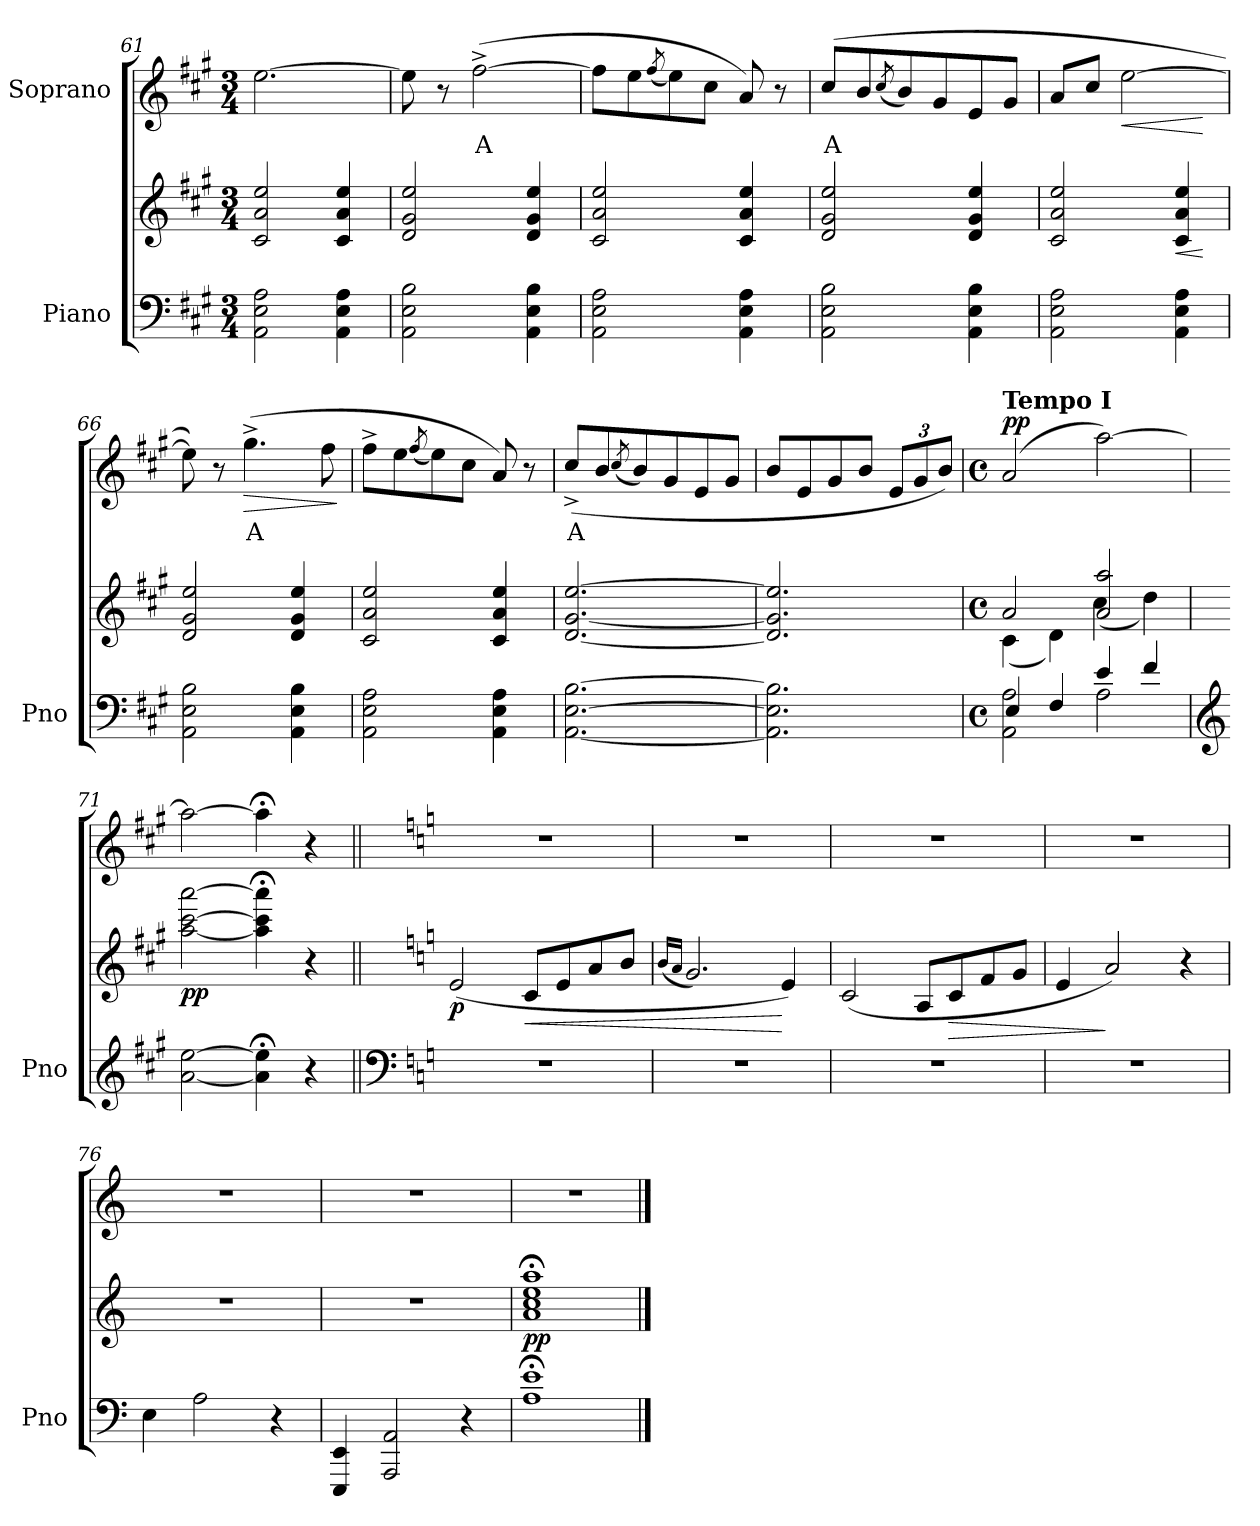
**kern	**kern	**dynam	**kern	**text	**dynam
*part2	*part2	*part2	*part1	*part1	*part1
*staff3	*staff2	*staff2/3	*staff1	*staff1	*staff1
*I"Piano	*	*	*I"Soprano	*	*
*I'Pno	*	*	*	*	*
*clefF4	*clefG2	*	*clefG2	*	*
*k[f#c#g#]	*k[f#c#g#]	*	*k[f#c#g#]	*	*
*M3/4	*M3/4	*	*M3/4	*	*
=61	=61	=61	=61	=61	=61
2AA\ 2E\ 2A\	2c#/ 2a/ 2ee/	.	[2.ee\	.	.
4AA\ 4E\ 4A\	4c#/ 4a/ 4ee/	.	.	.	.
=62	=62	=62	=62	=62	=62
2AA\ 2E\ 2B\	2d/ 2g#/ 2ee/	.	8ee\]	.	.
.	.	.	8r	.	.
.	.	.	([2ff#^\	A	.
4AA\ 4E\ 4B\	4d/ 4g#/ 4ee/	.	.	.	.
=63	=63	=63	=63	=63	=63
2AA\ 2E\ 2A\	2c#/ 2a/ 2ee/	.	8ff#\L]	.	.
.	.	.	8ee\	.	.
.	.	.	(8qff#/	.	.
.	.	.	8ee\)	.	.
.	.	.	8cc#\J	.	.
4AA\ 4E\ 4A\	4c#/ 4a/ 4ee/	.	8a/)	.	.
.	.	.	8r	.	.
=64	=64	=64	=64	=64	=64
2AA\ 2E\ 2B\	2d/ 2g#/ 2ee/	.	(8cc#/L	A	.
.	.	.	8b/	.	.
.	.	.	(8qcc#/	.	.
.	.	.	8b/)	.	.
.	.	.	8g#/	.	.
4AA\ 4E\ 4B\	4d/ 4g#/ 4ee/	.	8e/	.	.
.	.	.	8g#/J	.	.
=65	=65	=65	=65	=65	=65
2AA\ 2E\ 2A\	2c#/ 2a/ 2ee/	.	8a/L	.	.
.	.	.	8cc#/J	.	.
!	!	!	!	!	!LO:HP:b
.	.	.	[2ee\	.	<
!	!	!LO:HP:b	!	!	!
4AA\ 4E\ 4A\	4c#/ 4a/ 4ee/	<	.	.	.
.	.	[	.	.	[
!!LO:LB:g=z
=66	=66	=66	=66	=66	=66
2AA\ 2E\ 2B\	2d/ 2g#/ 2ee/	.	8ee\])	.	.
.	.	.	8r	.	.
!	!	!	!	!	!LO:HP:b
.	.	.	(4.gg#^\	A	>
4AA\ 4E\ 4B\	4d/ 4g#/ 4ee/	.	.	.	.
.	.	.	8ff#\	.	.
.	.	.	.	.	]
=67	=67	=67	=67	=67	=67
2AA\ 2E\ 2A\	2c#/ 2a/ 2ee/	.	8ff#^\L	.	.
.	.	.	8ee\	.	.
.	.	.	(8qff#/	.	.
.	.	.	8ee\)	.	.
.	.	.	8cc#\J	.	.
4AA\ 4E\ 4A\	4c#/ 4a/ 4ee/	.	8a/)	.	.
.	.	.	8r	.	.
=68	=68	=68	=68	=68	=68
[2.AA\ [2.E\ [2.B\	[2.d/ [2.g#/ [2.ee/	.	(8cc#^/L	A	.
.	.	.	8b/	.	.
.	.	.	(8qcc#/	.	.
.	.	.	8b/)	.	.
.	.	.	8g#/	.	.
.	.	.	8e/	.	.
.	.	.	8g#/J	.	.
=69	=69	=69	=69	=69	=69
*	*	*	*MM110	*	*
2.AA\] 2.E\] 2.B\]	2.d/] 2.g#/] 2.ee/]	.	8b/L	.	.
.	.	.	8e/	.	.
*	*	*	*MM100	*	*
.	.	.	8g#/	.	.
.	.	.	8b/J	.	.
*	*	*	*Xbrackettup	*	*
*	*	*	*MM80	*	*
.	.	.	12e/L	.	.
.	.	.	12g#/	.	.
.	.	.	12b/J)	.	.
=70	=70	=70	=70	=70	=70
*M4/4	*M4/4	*	*M4/4	*	*
*met(c)	*met(c)	*	*met(c)	*	*
*^	*^	*	*	*	*
!	!	!	!	!	!LO:TX:a:B:t=Tempo I	!	!
!	!	!	!	!	!	!	!LO:DY:a
2AA\ 2A\	4E/	2a/	(4c#\	.	(2a/	.	pp
.	4F#/	.	4d\)	.	.	.	.
2A\	4e/	2a/ 2aa/	(>4cc#\	.	[2aa\)	.	.
.	4f#/	.	4dd\)	.	.	.	.
*v	*v	*	*	*	*	*	*
*	*v	*v	*	*	*	*
=71	=71	=71	=71	=71	=71
*clefG2	*	*	*	*	*
*^	*^	*	*	*	*
!	!	!	!	!LO:DY:b	!	!	!
*v	*v	*	*	*	*	*	*
*	*v	*v	*	*	*	*
[2a\ [2ee\	[2aa\ [2ccc#\ [2aaa\	pp	2aa\_	.	.
4a\];< 4ee\];<	4aa\];< 4ccc#\];< 4aaa\];<	.	4aa;<\]	.	.
4r	4r	.	4r	.	.
!!LO:LB:g=z
=72||	=72||	=72||	=72||	=72||	=72||
*clefF4	*	*	*	*	*
*k[]	*k[]	*	*k[]	*	*
!	!	!LO:DY:b	!	!	!
1r	(2e/	p	1r	.	.
!	!	!LO:HP:b	!	!	!
.	8c/L	<	.	.	.
.	8e/	.	.	.	.
.	8a/	.	.	.	.
.	8b/J	.	.	.	.
=73	=73	=73	=73	=73	=73
.	(16qb/LL	.	.	.	.
.	16qa/JJ	.	.	.	.
1r	2.g/)	.	1r	.	.
.	4e/)	[	.	.	.
=74	=74	=74	=74	=74	=74
1r	(2c/	.	1r	.	.
.	8A/L	.	.	.	.
!	!	!LO:HP:b	!	!	!
.	8c/	>	.	.	.
.	8f/	.	.	.	.
.	8g/J	.	.	.	.
=75	=75	=75	=75	=75	=75
1r	4e/	.	1r	.	.
.	2a/)	]	.	.	.
.	4r	.	.	.	.
=76	=76	=76	=76	=76	=76
!	!	!LO:DY:a=2	!	!	!
4E\	1r	other-dynamics	1r	.	.
2A\	.	.	.	.	.
4r	.	.	.	.	.
=77	=77	=77	=77	=77	=77
4EEE/ 4EE/	1r	.	1r	.	.
2AAA/ 2AA/	.	.	.	.	.
4r	.	.	.	.	.
=78	=78	=78	=78	=78	=78
!	!	!LO:DY:b	!	!	!
1A; 1e;	1a;< 1cc;< 1ee;< 1aa;<	pp	1r	.	.
==	==	==	==	==	==
*-	*-	*-	*-	*-	*-
